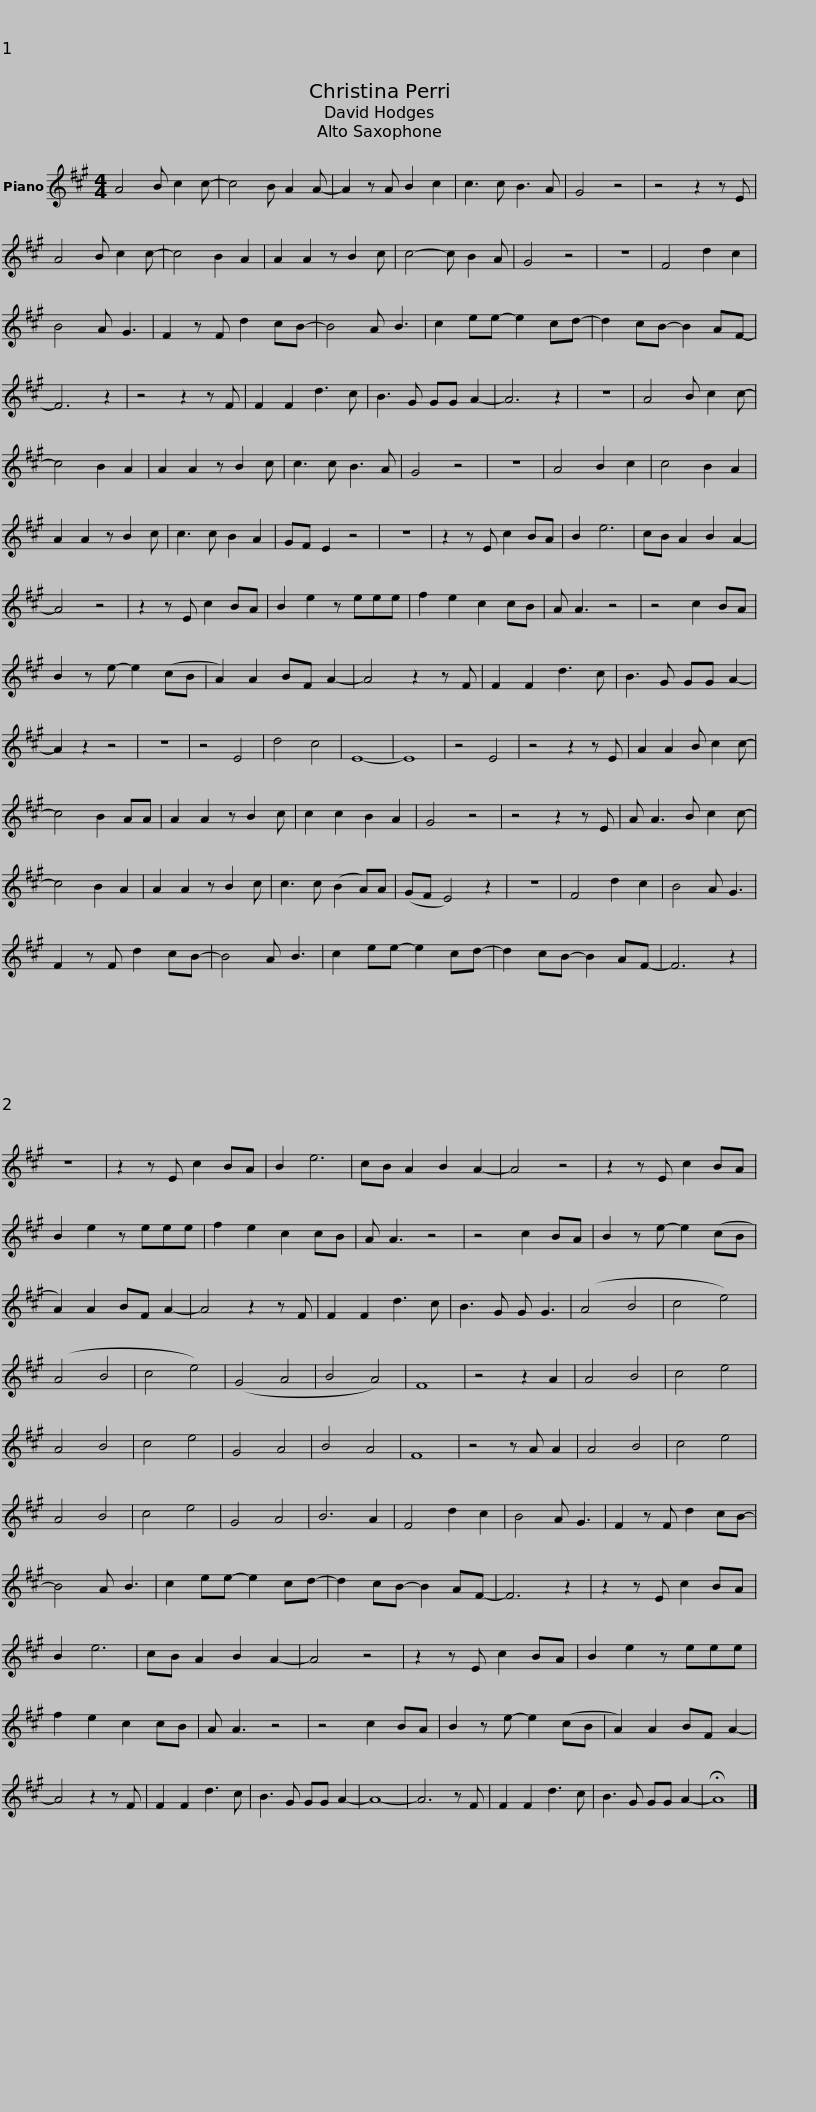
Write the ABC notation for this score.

X:1
L:1/8
M:4/4
I:linebreak $
K:A
V:1 treble
V:1
 A4 B c2 c- | c4 B A2 A- | A2 z A B2 c2 | c3 c B3 A | G4 z4 |$ %5
 z4 z2 z E | A4 B c2 c- | c4 B2 A2 | A2 A2 z B2 c | c4- c B2 A |$ %10
 G4 z4 | z8 | F4 d2 c2 | B4 A G3 | F2 z F d2 cB- | %15
 B4 A B3 |$ c2 ee- e2 cd- | d2 cB- B2 AF- | F6 z2 | z4 z2 z F |$ %20
 F2 F2 d3 c | B3 G GG A2- | A6 z2 |$ z8 | A4 B c2 c- | %25
 c4 B2 A2 | A2 A2 z B2 c |$ c3 c B3 A | G4 z4 | z8 | %30
 A4 B2 c2 | c4 B2 A2 |$ A2 A2 z B2 c | c3 c B2 A2 | GF E2 z4 | %35
 z8 |$ z2 z E c2 BA | B2 e6 | cB A2 B2 A2- | A4 z4 | %40
 z2 z E c2 BA |$ B2 e2 z eee | f2 e2 c2 cB | A A3 z4 | z4 c2 BA |$ %45
 B2 z e- e2 (cB | A2) A2 BF A2- | A4 z2 z F | F2 F2 d3 c |$ B3 G GG A2- | %50
 A2 z2 z4 |$ z8 | z4 E4 | d4 c4 | E8- | %55
 E8 | z4 E4 | z4 z2 z E | A2 A2 B c2 c- |$ c4 B2 AA | %60
 A2 A2 z B2 c | c2 c2 B2 A2 | G4 z4 | z4 z2 z E | A A3 B c2 c- |$ %65
 c4 B2 A2 | A2 A2 z B2 c | c3 c (B2 A)A | (GF E4) z2 | z8 | %70
 F4 d2 c2 | B4 A G3 | F2 z F d2 cB- | B4 A B3 |$ c2 ee- e2 cd- | %75
 d2 cB- B2 AF- | F6 z2 | z8 | z2 z E c2 BA | B2 e6 | %80
 cB A2 B2 A2- | A4 z4 | z2 z E c2 BA |$ B2 e2 z eee | f2 e2 c2 cB | %85
 A A3 z4 |$ z4 c2 BA | B2 z e- e2 (cB | A2) A2 BF A2- | A4 z2 z F | %90
 F2 F2 d3 c | B3 G G G3 | (A4 B4 | c4 e4) | (A4 B4 | %95
 c4 e4) |$ (G4 A4 | B4 A4) | F8 | z4 z2 A2 | %100
 A4 B4 | c4 e4 | A4 B4 | c4 e4 | G4 A4 | %105
 B4 A4 | F8 |$ z4 z A A2 | A4 B4 | c4 e4 | %110
 A4 B4 | c4 e4 | G4 A4 | B6 A2 | F4 d2 c2 | %115
 B4 A G3 | F2 z F d2 cB- | B4 A B3 |$ c2 ee- e2 cd- | d2 cB- B2 AF- | %120
 F6 z2 | z2 z E c2 BA | B2 e6 | cB A2 B2 A2- | A4 z4 | %125
 z2 z E c2 BA |$ B2 e2 z eee | f2 e2 c2 cB | A A3 z4 | z4 c2 BA | %130
 B2 z e- e2 (cB | A2) A2 BF A2- | A4 z2 z F | F2 F2 d3 c |$ B3 G GG A2- | %135
 A8- | A6 z F | F2 F2 d3 c | B3 G GG A2- | !fermata!A8 |] %140
